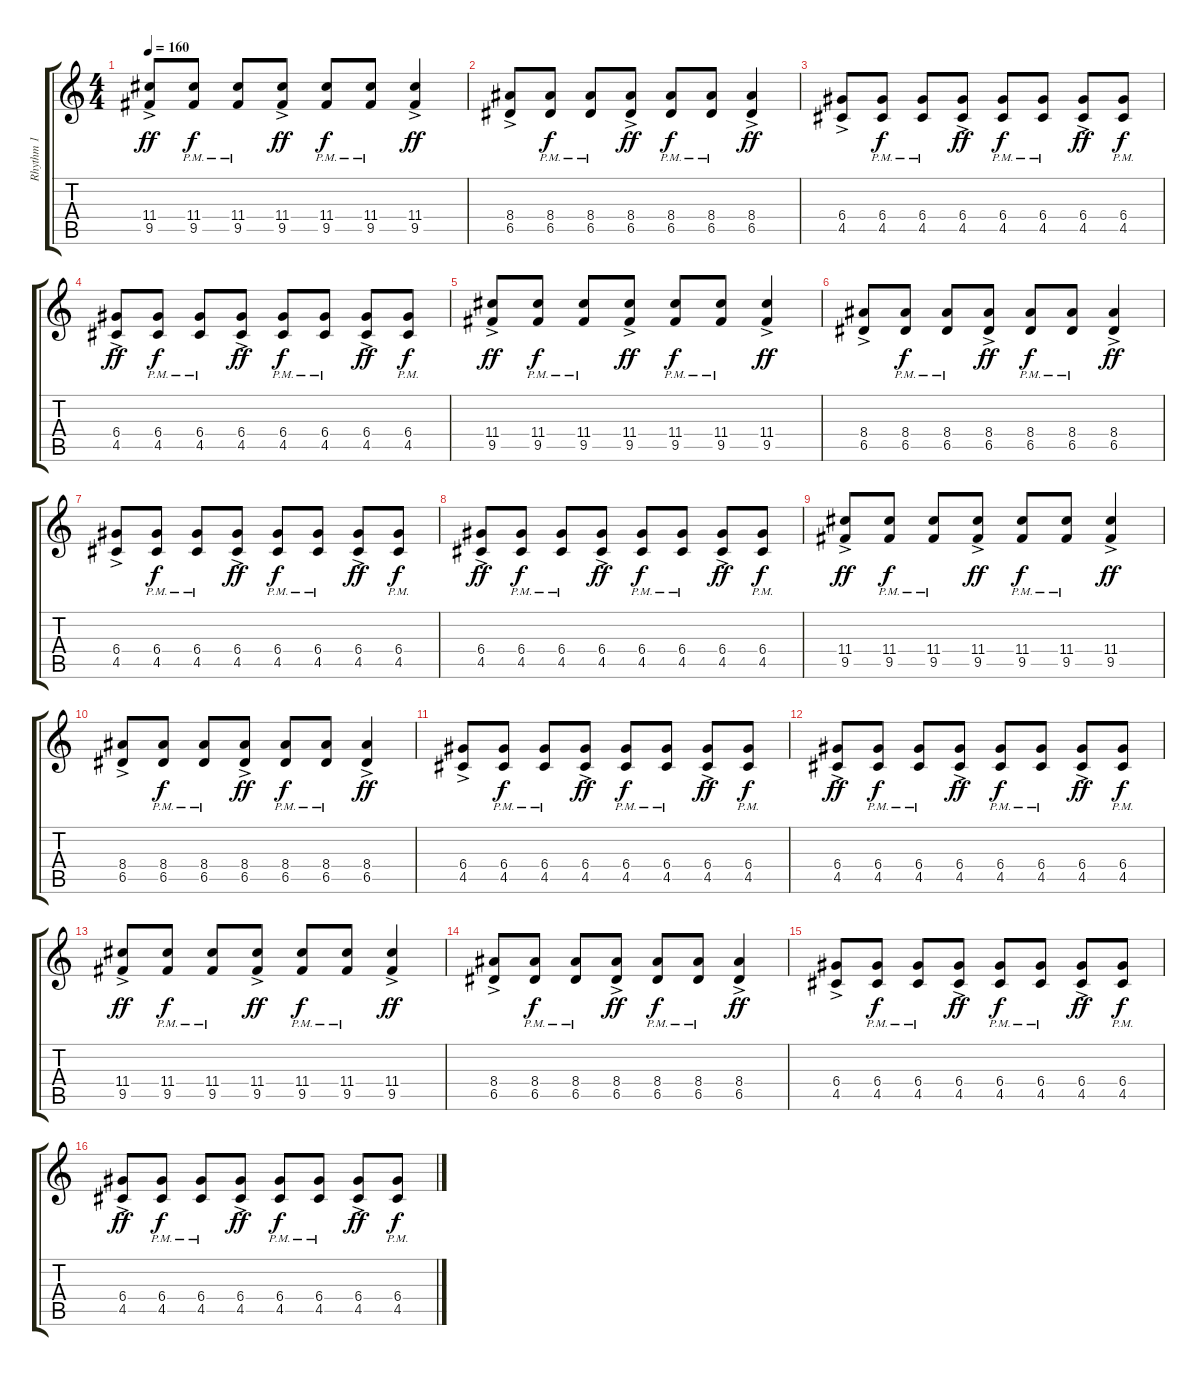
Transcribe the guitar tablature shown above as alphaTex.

\track ("Rhythm 1" "Rhythm 1") {instrument distortionguitar}
\staff {score tabs}
\tuning (E4 B3 G3 D3 A2 E2) {hide}
\ts (4 4)
\tempo 160
\clef g2
\ks c
(11.4{ac} 9.5{ac}).8{dy ff volume 10 instrument distortionguitar} (11.4{pm} 9.5{pm}).8{dy f} (11.4{pm} 9.5{pm}).8 (11.4{ac} 9.5{ac}).8{dy ff} (11.4{pm} 9.5{pm}).8{dy f} (11.4{pm} 9.5{pm}).8 (11.4{ac} 9.5{ac}).4{dy ff} |
(8.4{ac} 6.5{ac}).8 (8.4{pm} 6.5{pm}).8{dy f} (8.4{pm} 6.5{pm}).8 (8.4{ac} 6.5{ac}).8{dy ff} (8.4{pm} 6.5{pm}).8{dy f} (8.4{pm} 6.5{pm}).8 (8.4{ac} 6.5{ac}).4{dy ff} |
(6.4{ac} 4.5{ac}).8 (6.4{pm} 4.5{pm}).8{dy f} (6.4{pm} 4.5{pm}).8 (6.4{ac} 4.5{ac}).8{dy ff} (6.4{pm} 4.5{pm}).8{dy f} (6.4{pm} 4.5{pm}).8 (6.4{ac} 4.5{ac}).8{dy ff} (6.4{pm} 4.5{pm}).8{dy f} |
(6.4{ac} 4.5{ac}).8{dy ff} (6.4{pm} 4.5{pm}).8{dy f} (6.4{pm} 4.5{pm}).8 (6.4{ac} 4.5{ac}).8{dy ff} (6.4{pm} 4.5{pm}).8{dy f} (6.4{pm} 4.5{pm}).8 (6.4{ac} 4.5{ac}).8{dy ff} (6.4{pm} 4.5{pm}).8{dy f} |
(11.4{ac} 9.5{ac}).8{dy ff} (11.4{pm} 9.5{pm}).8{dy f} (11.4{pm} 9.5{pm}).8 (11.4{ac} 9.5{ac}).8{dy ff} (11.4{pm} 9.5{pm}).8{dy f} (11.4{pm} 9.5{pm}).8 (11.4{ac} 9.5{ac}).4{dy ff} |
(8.4{ac} 6.5{ac}).8 (8.4{pm} 6.5{pm}).8{dy f} (8.4{pm} 6.5{pm}).8 (8.4{ac} 6.5{ac}).8{dy ff} (8.4{pm} 6.5{pm}).8{dy f} (8.4{pm} 6.5{pm}).8 (8.4{ac} 6.5{ac}).4{dy ff} |
(6.4{ac} 4.5{ac}).8 (6.4{pm} 4.5{pm}).8{dy f} (6.4{pm} 4.5{pm}).8 (6.4{ac} 4.5{ac}).8{dy ff} (6.4{pm} 4.5{pm}).8{dy f} (6.4{pm} 4.5{pm}).8 (6.4{ac} 4.5{ac}).8{dy ff} (6.4{pm} 4.5{pm}).8{dy f} |
(6.4{ac} 4.5{ac}).8{dy ff} (6.4{pm} 4.5{pm}).8{dy f} (6.4{pm} 4.5{pm}).8 (6.4{ac} 4.5{ac}).8{dy ff} (6.4{pm} 4.5{pm}).8{dy f} (6.4{pm} 4.5{pm}).8 (6.4{ac} 4.5{ac}).8{dy ff} (6.4{pm} 4.5{pm}).8{dy f} |
(11.4{ac} 9.5{ac}).8{dy ff} (11.4{pm} 9.5{pm}).8{dy f} (11.4{pm} 9.5{pm}).8 (11.4{ac} 9.5{ac}).8{dy ff} (11.4{pm} 9.5{pm}).8{dy f} (11.4{pm} 9.5{pm}).8 (11.4{ac} 9.5{ac}).4{dy ff} |
(8.4{ac} 6.5{ac}).8 (8.4{pm} 6.5{pm}).8{dy f} (8.4{pm} 6.5{pm}).8 (8.4{ac} 6.5{ac}).8{dy ff} (8.4{pm} 6.5{pm}).8{dy f} (8.4{pm} 6.5{pm}).8 (8.4{ac} 6.5{ac}).4{dy ff} |
(6.4{ac} 4.5{ac}).8 (6.4{pm} 4.5{pm}).8{dy f} (6.4{pm} 4.5{pm}).8 (6.4{ac} 4.5{ac}).8{dy ff} (6.4{pm} 4.5{pm}).8{dy f} (6.4{pm} 4.5{pm}).8 (6.4{ac} 4.5{ac}).8{dy ff} (6.4{pm} 4.5{pm}).8{dy f} |
(6.4{ac} 4.5{ac}).8{dy ff} (6.4{pm} 4.5{pm}).8{dy f} (6.4{pm} 4.5{pm}).8 (6.4{ac} 4.5{ac}).8{dy ff} (6.4{pm} 4.5{pm}).8{dy f} (6.4{pm} 4.5{pm}).8 (6.4{ac} 4.5{ac}).8{dy ff} (6.4{pm} 4.5{pm}).8{dy f} |
(11.4{ac} 9.5{ac}).8{dy ff} (11.4{pm} 9.5{pm}).8{dy f} (11.4{pm} 9.5{pm}).8 (11.4{ac} 9.5{ac}).8{dy ff} (11.4{pm} 9.5{pm}).8{dy f} (11.4{pm} 9.5{pm}).8 (11.4{ac} 9.5{ac}).4{dy ff} |
(8.4{ac} 6.5{ac}).8 (8.4{pm} 6.5{pm}).8{dy f} (8.4{pm} 6.5{pm}).8 (8.4{ac} 6.5{ac}).8{dy ff} (8.4{pm} 6.5{pm}).8{dy f} (8.4{pm} 6.5{pm}).8 (8.4{ac} 6.5{ac}).4{dy ff} |
(6.4{ac} 4.5{ac}).8 (6.4{pm} 4.5{pm}).8{dy f} (6.4{pm} 4.5{pm}).8 (6.4{ac} 4.5{ac}).8{dy ff} (6.4{pm} 4.5{pm}).8{dy f} (6.4{pm} 4.5{pm}).8 (6.4{ac} 4.5{ac}).8{dy ff} (6.4{pm} 4.5{pm}).8{dy f} |
(6.4{ac} 4.5{ac}).8{dy ff} (6.4{pm} 4.5{pm}).8{dy f} (6.4{pm} 4.5{pm}).8 (6.4{ac} 4.5{ac}).8{dy ff} (6.4{pm} 4.5{pm}).8{dy f} (6.4{pm} 4.5{pm}).8 (6.4{ac} 4.5{ac}).8{dy ff} (6.4{pm} 4.5{pm}).8{dy f}
